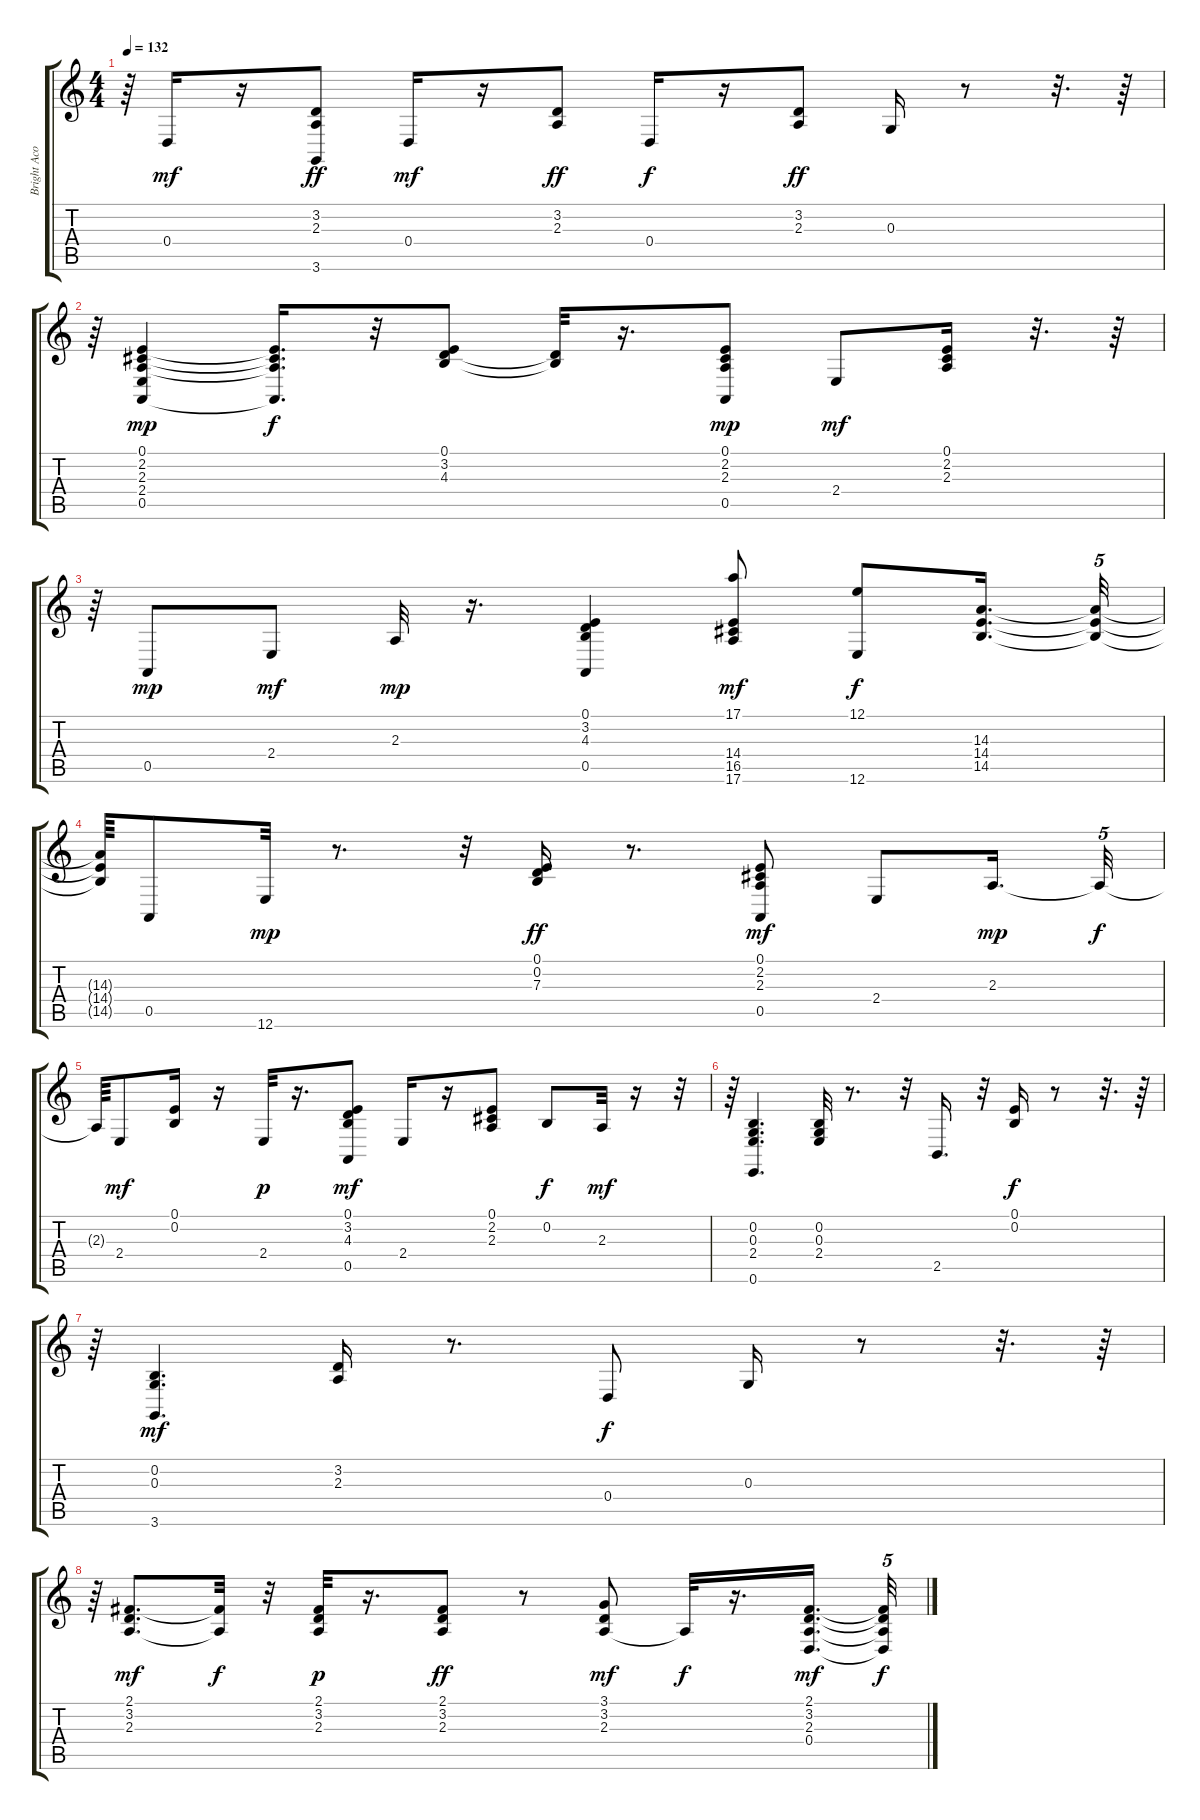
\track ("Bright Acoustic" "Bright Aco") {instrument brightacousticpiano}
\staff {score tabs}
\tuning (E4 B3 G3 D3 A2 E2) {hide}
\ts (4 4)
\tempo 132
\clef g2
\ks c
r.64{dy ff} 0.4.16{dy mf} r.16 (3.2 2.3 3.6).8{dy ff} 0.4.16{dy mf} r.16 (3.2 2.3).8{dy ff} 0.4.16{dy f} r.16 (3.2 2.3).8{dy ff} 0.3.16 r.8 r.32{d} r.64 |
r.64 (0.1 2.2 2.3 2.4 0.5).4{dy mp} (0.1{t} 2.2{t} 2.3{t} 0.5{t}).16{d dy f} r.32 (0.1 3.2 4.3).8 (3.2{t} 4.3{t}).32 r.16{d} (0.1 2.2 2.3 0.5).8{dy mp} 2.4.8{dy mf} (0.1 2.2 2.3).16 r.32{d} r.64 |
r.64 0.5.8{dy mp} 2.4.8{dy mf} 2.3.32{dy mp} r.16{d} (0.1 3.2 4.3 0.5).4 (17.1 14.4 16.5 17.6).8{dy mf} (12.1 12.6).8{dy f} (14.3 14.4 14.5).16{d} (14.3{t} 14.4{t} 14.5{t}).32{tu (5 4)} |
(14.3{t} 14.4{t} 14.5{t}).64 0.5.8 12.6.32{dy mp} r.8{d} r.32 (0.1 0.2 7.3).16{dy ff} r.8{d} (0.1 2.2 2.3 0.5).8{dy mf} 2.4.8 2.3.16{d dy mp} 2.3{t}.32{tu (5 4) dy f} |
2.3{t}.64 2.4.8{dy mf} (0.1 0.2).16 r.16 2.4.32{dy p} r.16{d} (0.1 3.2 4.3 0.5).8{dy mf} 2.4.16 r.16 (0.1 2.2 2.3).8 0.2.8{dy f} 2.3.32{dy mf} r.16 r.32{tu (5 4)} |
r.64 (0.2 0.3 2.4 0.6).4{d} (0.2 0.3 2.4).32 r.8{d} r.32 2.5.16{d} r.32 (0.1 0.2).16{dy f} r.8 r.32{d} r.64 |
r.64 (0.2 0.3 3.6).4{d dy mf} (3.2 2.3).16 r.8{d} 0.4.8{dy f} 0.3.16 r.8 r.32{d} r.64 |
r.64 (2.1 3.2 2.3).8{d dy mf} (2.1{t} 2.3{t}).32{dy f} r.32 (2.1 3.2 2.3).32{dy p} r.16{d} (2.1 3.2 2.3).8{dy ff} r.8 (3.1 3.2 2.3).8{dy mf} 2.3{t}.32{dy f} r.16{d} (2.1 3.2 2.3 0.4).16{d dy mf} (2.1{t} 3.2{t} 2.3{t} 0.4{t}).32{tu (5 4) dy f}
